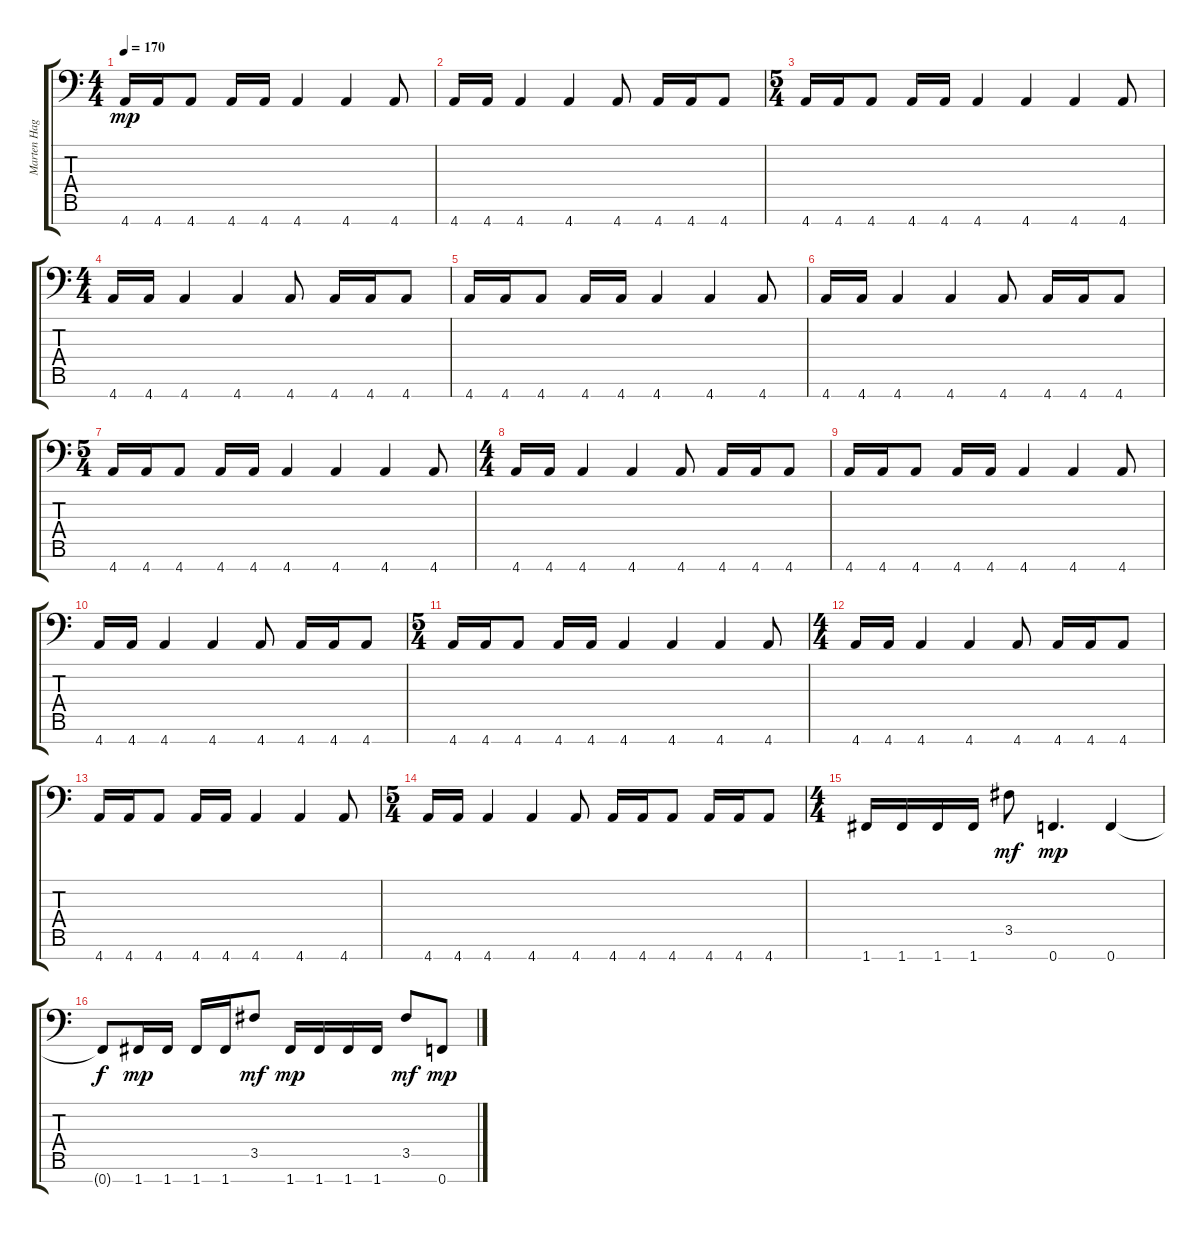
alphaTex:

\track ("Marten Hagstrom" "Marten Hag") {instrument distortionguitar}
\staff {score tabs}
\tuning (Bb3 F3 Db3 Ab2 Eb2 Bb1 F1) {hide}
\ts (4 4)
\tempo 170
\clef f4
\ks c
4.7.16{dy mp} 4.7.16 4.7.8 4.7.16 4.7.16 4.7.4 4.7.4 4.7.8 |
4.7.16 4.7.16 4.7.4 4.7.4 4.7.8 4.7.16 4.7.16 4.7.8 |
\ts (5 4)
4.7.16 4.7.16 4.7.8 4.7.16 4.7.16 4.7.4 4.7.4 4.7.4 4.7.8 |
\ts (4 4)
4.7.16 4.7.16 4.7.4 4.7.4 4.7.8 4.7.16 4.7.16 4.7.8 |
4.7.16 4.7.16 4.7.8 4.7.16 4.7.16 4.7.4 4.7.4 4.7.8 |
4.7.16 4.7.16 4.7.4 4.7.4 4.7.8 4.7.16 4.7.16 4.7.8 |
\ts (5 4)
4.7.16 4.7.16 4.7.8 4.7.16 4.7.16 4.7.4 4.7.4 4.7.4 4.7.8 |
\ts (4 4)
4.7.16 4.7.16 4.7.4 4.7.4 4.7.8 4.7.16 4.7.16 4.7.8 |
4.7.16 4.7.16 4.7.8 4.7.16 4.7.16 4.7.4 4.7.4 4.7.8 |
4.7.16 4.7.16 4.7.4 4.7.4 4.7.8 4.7.16 4.7.16 4.7.8 |
\ts (5 4)
4.7.16 4.7.16 4.7.8 4.7.16 4.7.16 4.7.4 4.7.4 4.7.4 4.7.8 |
\ts (4 4)
4.7.16 4.7.16 4.7.4 4.7.4 4.7.8 4.7.16 4.7.16 4.7.8 |
4.7.16 4.7.16 4.7.8 4.7.16 4.7.16 4.7.4 4.7.4 4.7.8 |
\ts (5 4)
4.7.16 4.7.16 4.7.4 4.7.4 4.7.8 4.7.16 4.7.16 4.7.8 4.7.16 4.7.16 4.7.8 |
\ts (4 4)
1.7.16 1.7.16 1.7.16 1.7.16 3.5.8{dy mf} 0.7.4{d dy mp} 0.7.4 |
0.7{t}.8{dy f} 1.7.16{dy mp} 1.7.16 1.7.16 1.7.16 3.5.8{dy mf} 1.7.16{dy mp} 1.7.16 1.7.16 1.7.16 3.5.8{dy mf} 0.7.8{dy mp}
